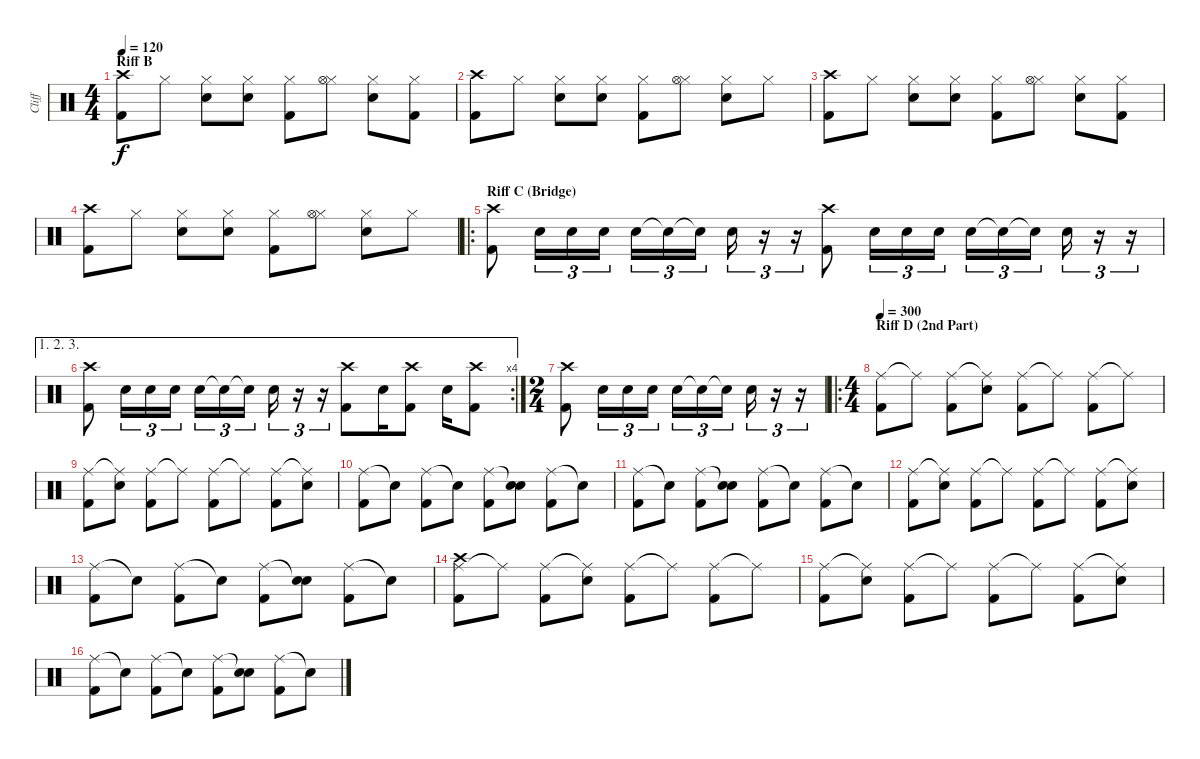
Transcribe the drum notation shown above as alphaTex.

\track ("Cliff" "Cliff") {instrument percussion}
\staff {score}
\articulation defaults
\ts (4 4)
\section ("" "Riff B")
\tempo 120
\clef neutral
\ks c
("Crash high (hit)" "Kick (hit) 2").8{dy f} "Hi-Hat (closed)".8 ("Hi-Hat (closed)" "Snare (hit) 2").8 ("Hi-Hat (closed)" "Snare (hit) 2").8 ("Hi-Hat (closed)" "Kick (hit) 2").8 ("Hi-Hat (closed)" "Hi-Hat (open)").8 ("Hi-Hat (closed)" "Snare (hit) 2").8 ("Hi-Hat (closed)" "Kick (hit) 2").8 |
("Crash high (hit)" "Kick (hit) 2").8 "Hi-Hat (closed)".8 ("Hi-Hat (closed)" "Snare (hit) 2").8 ("Hi-Hat (closed)" "Snare (hit) 2").8 ("Hi-Hat (closed)" "Kick (hit) 2").8 ("Hi-Hat (closed)" "Hi-Hat (open)").8 ("Hi-Hat (closed)" "Snare (hit) 2").8 "Hi-Hat (closed)".8 |
("Crash high (hit)" "Kick (hit) 2").8 "Hi-Hat (closed)".8 ("Hi-Hat (closed)" "Snare (hit) 2").8 ("Hi-Hat (closed)" "Snare (hit) 2").8 ("Hi-Hat (closed)" "Kick (hit) 2").8 ("Hi-Hat (closed)" "Hi-Hat (open)").8 ("Hi-Hat (closed)" "Snare (hit) 2").8 ("Hi-Hat (closed)" "Kick (hit) 2").8 |
("Crash high (hit)" "Kick (hit) 2").8 "Hi-Hat (closed)".8 ("Hi-Hat (closed)" "Snare (hit) 2").8 ("Hi-Hat (closed)" "Snare (hit) 2").8 ("Hi-Hat (closed)" "Kick (hit) 2").8 ("Hi-Hat (closed)" "Hi-Hat (open)").8 ("Hi-Hat (closed)" "Snare (hit) 2").8 "Hi-Hat (closed)".8 |
\ro
\section ("" "Riff C (Bridge)")
("Crash high (hit)" "Kick (hit) 2").8 "Snare (hit) 2".16{tu (3 2)} "Snare (hit) 2".16{tu (3 2)} "Snare (hit) 2".16{tu (3 2)} "Snare (hit) 2".16{tu (3 2)} "Snare (hit)"{t}.16{tu (3 2)} "Snare (hit) 2"{t}.16{tu (3 2)} "Snare (hit) 2".16{tu (3 2)} r.16{tu (3 2)} r.16{tu (3 2)} ("Crash high (hit)" "Kick (hit) 2").8 "Snare (hit) 2".16{tu (3 2)} "Snare (hit) 2".16{tu (3 2)} "Snare (hit) 2".16{tu (3 2)} "Snare (hit) 2".16{tu (3 2)} "Snare (hit)"{t}.16{tu (3 2)} "Snare (hit)"{t}.16{tu (3 2)} "Snare (hit) 2".16{tu (3 2)} r.16{tu (3 2)} r.16{tu (3 2)} |
\ae (1 2 3)
\rc 4
("Crash high (hit)" "Kick (hit) 2").8 "Snare (hit) 2".16{tu (3 2)} "Snare (hit) 2".16{tu (3 2)} "Snare (hit) 2".16{tu (3 2)} "Snare (hit) 2".16{tu (3 2)} "Snare (hit)"{t}.16{tu (3 2)} "Snare (hit) 2"{t}.16{tu (3 2)} "Snare (hit) 2".16{tu (3 2)} r.16{tu (3 2)} r.16{tu (3 2)} ("Crash high (hit)" "Kick (hit) 2").8 "Snare (hit) 2".16 ("Crash high (hit)" "Kick (hit) 2").8 "Snare (hit) 2".16 ("Crash high (hit)" "Kick (hit) 2").8 |
\ts (2 4)
("Crash high (hit)" "Kick (hit) 2").8 "Snare (hit) 2".16{tu (3 2)} "Snare (hit) 2".16{tu (3 2)} "Snare (hit) 2".16{tu (3 2)} "Snare (hit) 2".16{tu (3 2)} "Snare (hit)"{t}.16{tu (3 2)} "Snare (hit) 2"{t}.16{tu (3 2)} "Snare (hit) 2".16{tu (3 2)} r.16{tu (3 2)} r.16{tu (3 2)} |
\ro
\ts (4 4)
\section ("" "Riff D (2nd Part)")
\tempo 300
("Ride (middle)" "Kick (hit) 2").8 "Ride (middle)"{t}.8 ("Ride (middle)" "Kick (hit) 2").8 ("Ride (middle)"{t} "Snare (hit) 2").8 ("Ride (middle)" "Kick (hit) 2").8 "Ride (middle)"{t}.8 ("Ride (middle)" "Kick (hit) 2").8 "Ride (middle)"{t}.8 |
("Ride (middle)" "Kick (hit) 2").8 ("Ride (middle)"{t} "Snare (hit) 2").8 ("Ride (middle)" "Kick (hit) 2").8 "Ride (middle)"{t}.8 ("Ride (middle)" "Kick (hit) 2").8 "Ride (middle)"{t}.8 ("Ride (middle)" "Kick (hit) 2").8 ("Ride (middle)"{t} "Snare (hit) 2").8 |
("Ride (middle)" "Kick (hit) 2").8 "Snare (hit)"{t}.8 ("Ride (middle)" "Kick (hit) 2").8 "Snare (hit)"{t}.8 ("Ride (middle)" "Kick (hit) 2").8 ("Snare (hit)"{t} "Snare (hit) 2").8 ("Ride (middle)" "Kick (hit) 2").8 "Snare (hit)"{t}.8 |
("Ride (middle)" "Kick (hit) 2").8 "Snare (hit)"{t}.8 ("Ride (middle)" "Kick (hit) 2").8 ("Snare (hit)"{t} "Snare (hit) 2").8 ("Ride (middle)" "Kick (hit) 2").8 "Snare (hit)"{t}.8 ("Ride (middle)" "Kick (hit) 2").8 "Snare (hit)"{t}.8 |
("Ride (middle)" "Kick (hit) 2").8 ("Ride (middle)"{t} "Snare (hit) 2").8 ("Ride (middle)" "Kick (hit) 2").8 "Ride (middle)"{t}.8 ("Ride (middle)" "Kick (hit) 2").8 "Ride (middle)"{t}.8 ("Ride (middle)" "Kick (hit) 2").8 ("Ride (middle)"{t} "Snare (hit) 2").8 |
("Ride (middle)" "Kick (hit) 2").8 "Snare (hit)"{t}.8 ("Ride (middle)" "Kick (hit) 2").8 "Snare (hit)"{t}.8 ("Ride (middle)" "Kick (hit) 2").8 ("Snare (hit)"{t} "Snare (hit) 2").8 ("Ride (middle)" "Kick (hit) 2").8 "Snare (hit)"{t}.8 |
("Ride (middle)" "Kick (hit) 2" "Crash high (hit)").8 "Ride (middle)"{t}.8 ("Ride (middle)" "Kick (hit) 2").8 ("Ride (middle)"{t} "Snare (hit) 2").8 ("Ride (middle)" "Kick (hit) 2").8 "Ride (middle)"{t}.8 ("Ride (middle)" "Kick (hit) 2").8 "Ride (middle)"{t}.8 |
("Ride (middle)" "Kick (hit) 2").8 ("Ride (middle)"{t} "Snare (hit) 2").8 ("Ride (middle)" "Kick (hit) 2").8 "Ride (middle)"{t}.8 ("Ride (middle)" "Kick (hit) 2").8 "Ride (middle)"{t}.8 ("Ride (middle)" "Kick (hit) 2").8 ("Ride (middle)"{t} "Snare (hit) 2").8 |
("Ride (middle)" "Kick (hit) 2").8 "Snare (hit)"{t}.8 ("Ride (middle)" "Kick (hit) 2").8 "Snare (hit)"{t}.8 ("Ride (middle)" "Kick (hit) 2").8 ("Snare (hit)"{t} "Snare (hit) 2").8 ("Ride (middle)" "Kick (hit) 2").8 "Snare (hit)"{t}.8
